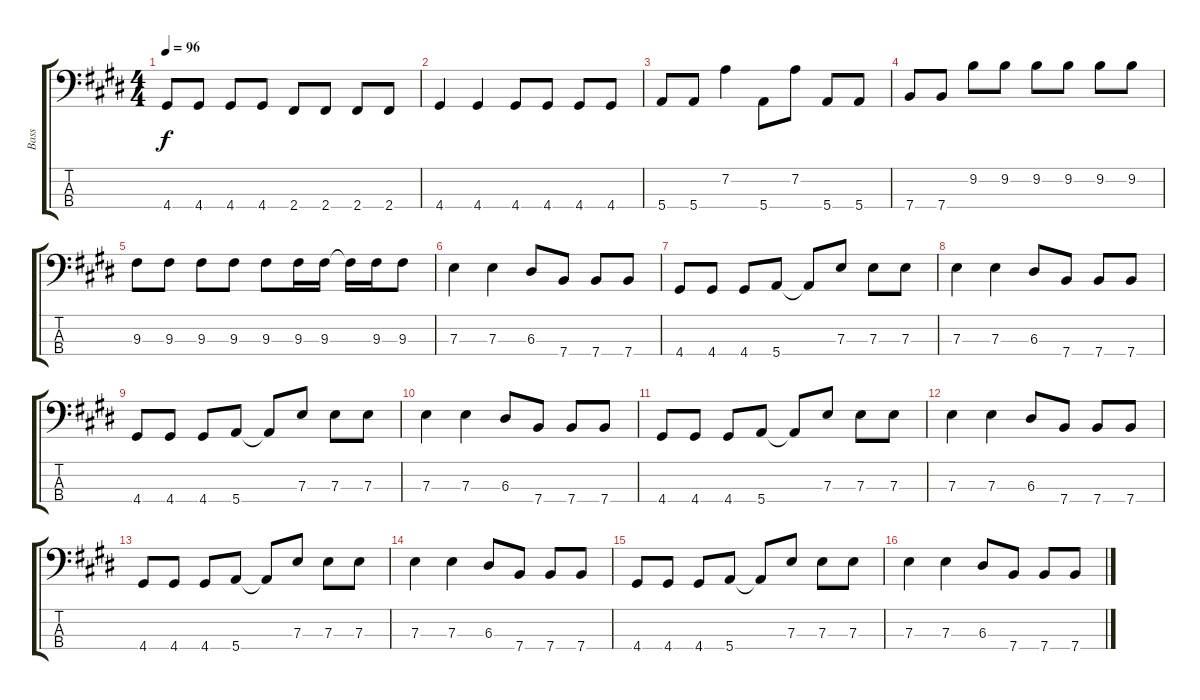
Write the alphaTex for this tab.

\track ("Bass" "Bass") {instrument electricbassfinger}
\staff {score tabs}
\tuning (G2 D2 A1 E1) {hide}
\ts (4 4)
\tempo 96
\clef f4
\ks e
4.4.8{dy f} 4.4.8 4.4.8 4.4.8 2.4.8 2.4.8 2.4.8 2.4.8 |
4.4.4 4.4.4 4.4.8 4.4.8 4.4.8 4.4.8 |
5.4.8 5.4.8 7.2.4 5.4.8 7.2.8 5.4.8 5.4.8 |
7.4.8 7.4.8 9.2.8 9.2.8 9.2.8 9.2.8 9.2.8 9.2.8 |
9.3.8 9.3.8 9.3.8 9.3.8 9.3.8 9.3.16 9.3.16 9.3{t}.16 9.3.16 9.3.8 |
7.3.4 7.3.4 6.3.8 7.4.8 7.4.8 7.4.8 |
4.4.8 4.4.8 4.4.8 5.4.8 5.4{t}.8 7.3.8 7.3.8 7.3.8 |
7.3.4 7.3.4 6.3.8 7.4.8 7.4.8 7.4.8 |
4.4.8 4.4.8 4.4.8 5.4.8 5.4{t}.8 7.3.8 7.3.8 7.3.8 |
7.3.4 7.3.4 6.3.8 7.4.8 7.4.8 7.4.8 |
4.4.8 4.4.8 4.4.8 5.4.8 5.4{t}.8 7.3.8 7.3.8 7.3.8 |
7.3.4 7.3.4 6.3.8 7.4.8 7.4.8 7.4.8 |
4.4.8 4.4.8 4.4.8 5.4.8 5.4{t}.8 7.3.8 7.3.8 7.3.8 |
7.3.4 7.3.4 6.3.8 7.4.8 7.4.8 7.4.8 |
4.4.8 4.4.8 4.4.8 5.4.8 5.4{t}.8 7.3.8 7.3.8 7.3.8 |
7.3.4 7.3.4 6.3.8 7.4.8 7.4.8 7.4.8
